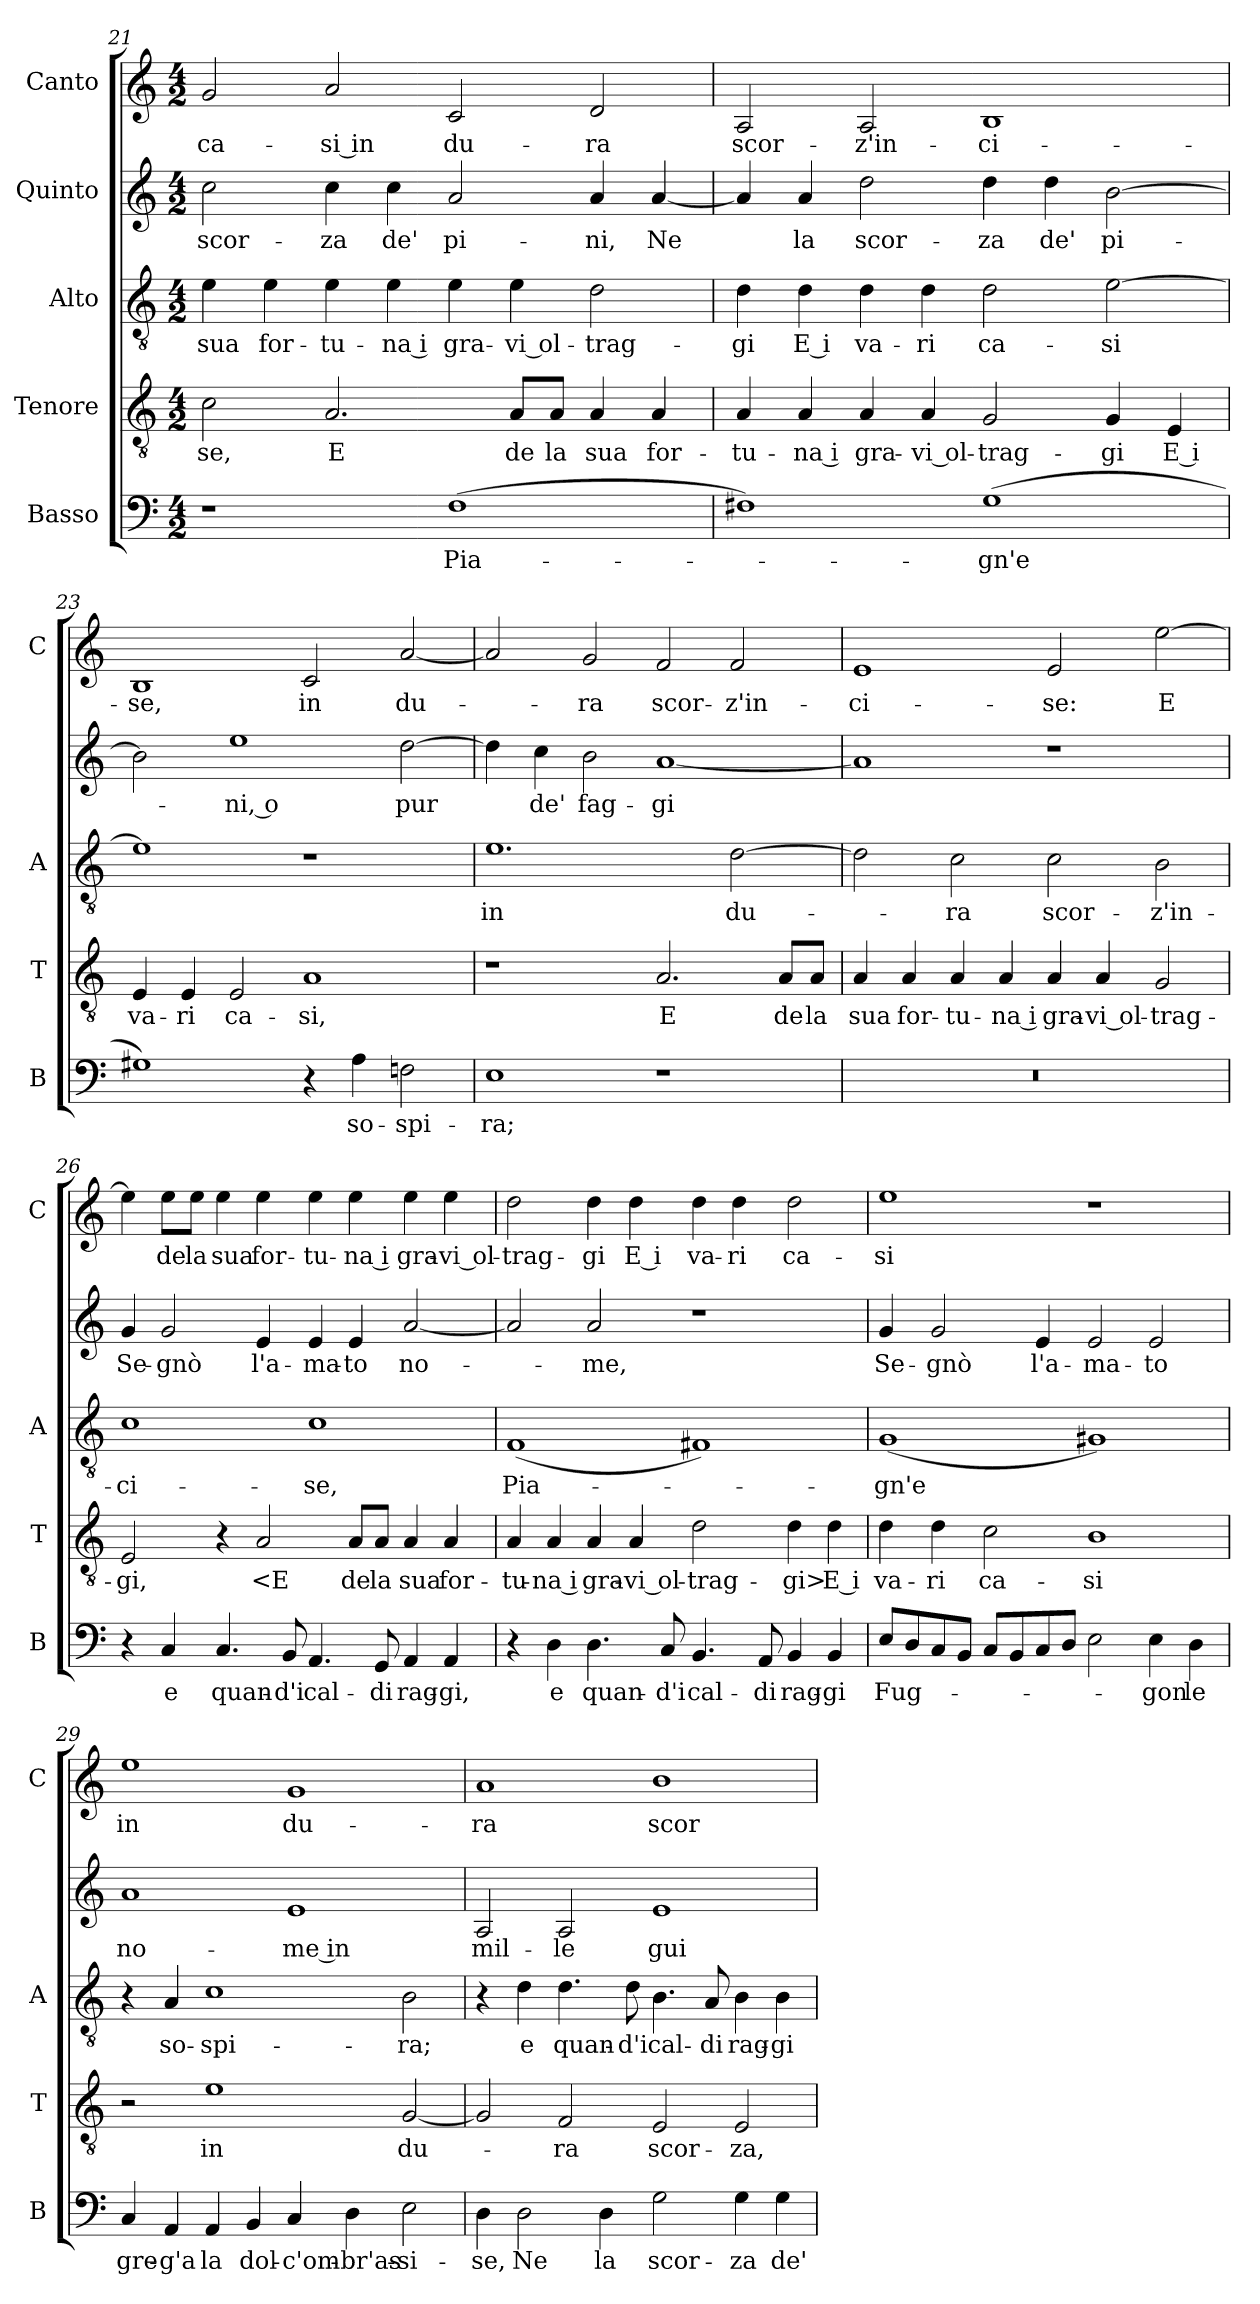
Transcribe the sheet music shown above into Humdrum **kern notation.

**kern	**text	**kern	**text	**kern	**text	**kern	**text	**kern	**text
*part5	*part5	*part4	*part4	*part3	*part3	*part2	*part2	*part1	*part1
*staff5	*staff5	*staff4	*staff4	*staff3	*staff3	*staff2	*staff2	*staff1	*staff1
*I"Basso	*	*I"Tenore	*	*I"Alto	*	*I"Quinto	*	*I"Canto	*
*I'B	*	*I'T	*	*I'A	*	*	*	*I'C	*
*clefF4	*	*clefGv2	*	*clefGv2	*	*clefG2	*	*clefG2	*
*k[]	*	*k[]	*	*k[]	*	*k[]	*	*k[]	*
*C:	*	*C:	*	*C:	*	*C:	*	*C:	*
*M4/2	*	*M4/2	*	*M4/2	*	*M4/2	*	*M4/2	*
=21	=21	=21	=21	=21	=21	=21	=21	=21	=21
1r	.	2c	-se,	4e	sua	2cc	scor-	2g	ca-
.	.	.	.	4e	for-	.	.	.	.
.	.	2.A	E	4e	-tu-	4cc	-za	2a	-si in
.	.	.	.	4e	-na i	4cc	de'	.	.
(1F	Pia-	.	.	4e	gra-	2a	pi-	2c	du-
.	.	8A/L	de	4e	-vi ol-	.	.	.	.
.	.	8A/J	la	.	.	.	.	.	.
.	.	4A	sua	2d	-trag-	4a	-ni,	2d	-ra
.	.	4A	for-	.	.	[4a	Ne	.	.
=22	=22	=22	=22	=22	=22	=22	=22	=22	=22
1F#X)	.	4A	-tu-	4d	-gi	4a]	.	2A	scor-
.	.	4A	-na i	4d	E i	4a	la	.	.
.	.	4A	gra-	4d	va-	2dd	scor-	2A	-z'in-
.	.	4A	-vi ol-	4d	-ri	.	.	.	.
(1G	-gn'e	2G	-trag-	2d	ca-	4dd	-za	1B	-ci-
.	.	.	.	.	.	4dd	de'	.	.
.	.	4G	-gi	[2e	-si	[2b	pi-	.	.
.	.	4E	E i	.	.	.	.	.	.
=23	=23	=23	=23	=23	=23	=23	=23	=23	=23
1G#X)	.	4E	va-	1e]	.	2b]	.	1B	-se,
.	.	4E	-ri	.	.	.	.	.	.
.	.	2E	ca-	.	.	1ee	-ni, o	.	.
4r	.	1A	-si,	1r	.	.	.	2c	in
4A	so-	.	.	.	.	.	.	.	.
2Fn	-spi-	.	.	.	.	[2dd	pur	[2a	du-
=24	=24	=24	=24	=24	=24	=24	=24	=24	=24
1E	-ra;	1r	.	1.e	in	4dd]	.	2a]	.
.	.	.	.	.	.	4cc	de'	.	.
.	.	.	.	.	.	2b	fag-	2g	-ra
1r	.	2.A	E	.	.	[1a	-gi	2f	scor-
.	.	.	.	[2d	du-	.	.	2f	-z'in-
.	.	8A/L	de	.	.	.	.	.	.
.	.	8A/J	la	.	.	.	.	.	.
=25	=25	=25	=25	=25	=25	=25	=25	=25	=25
0r	.	4A	sua	2d]	.	1a]	.	1e	-ci-
.	.	4A	for-	.	.	.	.	.	.
.	.	4A	-tu-	2c	-ra	.	.	.	.
.	.	4A	-na i	.	.	.	.	.	.
.	.	4A	gra-	2c	scor-	1r	.	2e	-se:
.	.	4A	-vi ol-	.	.	.	.	.	.
.	.	2G	-trag-	2B	-z'in-	.	.	[2ee	E
=26	=26	=26	=26	=26	=26	=26	=26	=26	=26
4r	.	2E	-gi,	1c	-ci-	4g	Se-	4ee]	.
4C	e	.	.	.	.	2g	-gnò	8ee\L	de
.	.	.	.	.	.	.	.	8ee\J	la
4.C	quan-	4r	.	.	.	.	.	4ee	sua
.	.	2A	<E	.	.	4e	l'a-	4ee	for-
8BB	-d'i	.	.	.	.	.	.	.	.
4.AA	cal-	.	.	1c	-se,	4e	-ma-	4ee	-tu-
.	.	8A/L	de	.	.	4e	-to	4ee	-na i
8GG	-di	8A/J	la	.	.	.	.	.	.
4AA	rag-	4A	sua	.	.	[2a	no-	4ee	gra-
4AA	-gi,	4A	for-	.	.	.	.	4ee	-vi ol-
=27	=27	=27	=27	=27	=27	=27	=27	=27	=27
4r	.	4A	-tu-	(1F	Pia-	2a]	.	2dd	-trag-
4D	e	4A	-na i	.	.	.	.	.	.
4.D	quan-	4A	gra-	.	.	2a	-me,	4dd	-gi
.	.	4A	-vi ol-	.	.	.	.	4dd	E i
8C	-d'i	.	.	.	.	.	.	.	.
4.BB	cal-	2d	-trag-	1F#X)	.	1r	.	4dd	va-
.	.	.	.	.	.	.	.	4dd	-ri
8AA	-di	.	.	.	.	.	.	.	.
4BB	rag-	4d	-gi>	.	.	.	.	2dd	ca-
4BB	-gi	4d	E i	.	.	.	.	.	.
=28	=28	=28	=28	=28	=28	=28	=28	=28	=28
8EL	Fug-	4d	va-	(1G	-gn'e	4g	Se-	1ee	-si
8D	.	.	.	.	.	.	.	.	.
8C	.	4d	-ri	.	.	2g	-gnò	.	.
8BBJ	.	.	.	.	.	.	.	.	.
8CL	.	2c	ca-	.	.	.	.	.	.
8BB	.	.	.	.	.	.	.	.	.
8C	.	.	.	.	.	4e	l'a-	.	.
8DJ	.	.	.	.	.	.	.	.	.
2E	.	1B	-si	1G#X)	.	2e	-ma-	1r	.
4E	-gon	.	.	.	.	2e	-to	.	.
4D	le	.	.	.	.	.	.	.	.
=29	=29	=29	=29	=29	=29	=29	=29	=29	=29
4C	gre-	2r	.	4r	.	1a	no-	1ee	in
4AA	-g'a	.	.	4A	so-	.	.	.	.
4AA	la	1e	in	1c	-spi-	.	.	.	.
4BB	dol-	.	.	.	.	.	.	.	.
4C	-c'om-	.	.	.	.	1e	-me in	1g	du-
4D	-br'as-	.	.	.	.	.	.	.	.
2E	-si-	[2G	du-	2B	-ra;	.	.	.	.
=30	=30	=30	=30	=30	=30	=30	=30	=30	=30
4D	-se,	2G]	.	4r	.	2A	mil-	1a	-ra
2D	Ne	.	.	4d	e	.	.	.	.
.	.	2F	-ra	4.d	quan-	2A	-le	.	.
4D	la	.	.	.	.	.	.	.	.
.	.	.	.	8d	-d'i	.	.	.	.
2G	scor-	2E	scor-	4.B	cal-	1e	gui-	1b	scor-
.	.	.	.	8A	-di	.	.	.	.
4G	-za	2E	-za,	4B	rag-	.	.	.	.
4G	de'	.	.	4B	-gi	.	.	.	.
=	=	=	=	=	=	=	=	=	=
*-	*-	*-	*-	*-	*-	*-	*-	*-	*-
